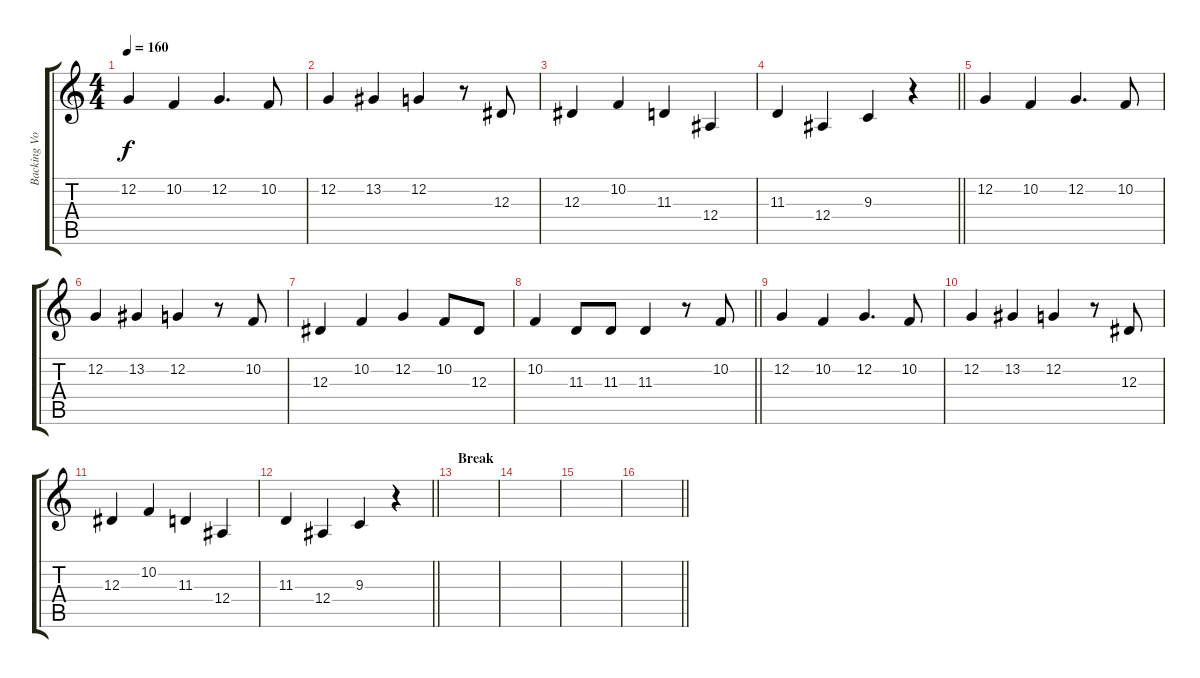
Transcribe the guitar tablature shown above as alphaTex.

\track ("Backing Vocals" "Backing Vo") {instrument choiraahs}
\staff {score tabs}
\tuning (C4 G3 Eb3 Bb2 F2 C2) {hide}
\ts (4 4)
\section ("" "")
\tempo 160
\clef g2
\ks c
12.2.4{dy f} 10.2.4 12.2.4{d} 10.2.8 |
12.2.4 13.2.4 12.2.4 r.8 12.3.8 |
12.3.4 10.2.4 11.3.4 12.4.4 |
\barLineRight lightlight
11.3.4 12.4.4 9.3.4 r.4 |
\section ("" "")
12.2.4 10.2.4 12.2.4{d} 10.2.8 |
12.2.4 13.2.4 12.2.4 r.8 10.2.8 |
12.3.4 10.2.4 12.2.4 10.2.8 12.3.8 |
\barLineRight lightlight
10.2.4 11.3.8 11.3.8 11.3.4 r.8 10.2.8 |
\section ("" "")
12.2.4 10.2.4 12.2.4{d} 10.2.8 |
12.2.4 13.2.4 12.2.4 r.8 12.3.8 |
12.3.4 10.2.4 11.3.4 12.4.4 |
\barLineRight lightlight
11.3.4 12.4.4 9.3.4 r.4 |
\section ("" "Break")
|
|
|
\barLineRight lightlight
